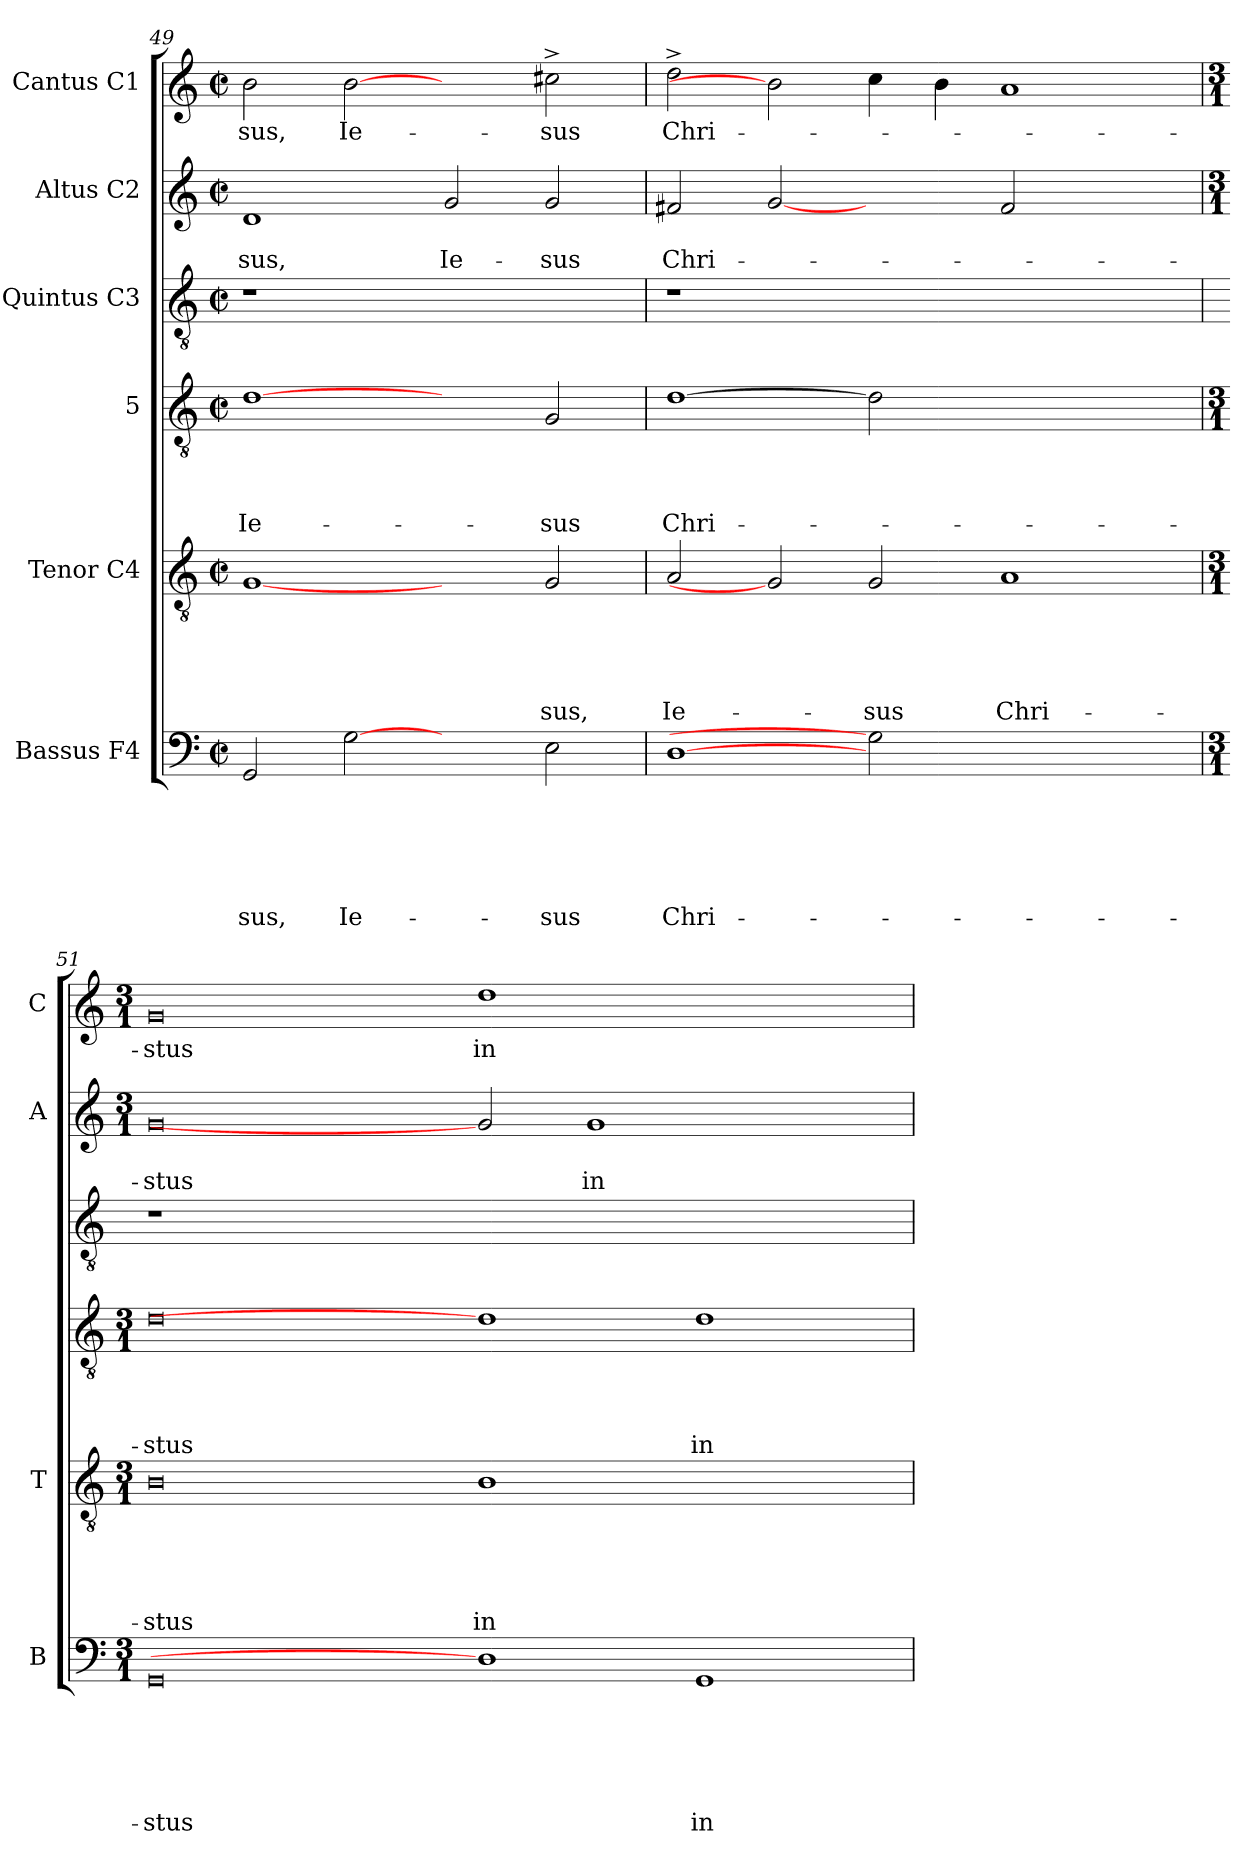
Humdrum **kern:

**kern	**text	**text	**text	**text	**text	**text	**kern	**text	**text	**text	**text	**text	**kern	**text	**text	**text	**text	**kern	**kern	**text	**text	**kern	**text
*part6	*part6	*part6	*part6	*part6	*part6	*part6	*part5	*part5	*part5	*part5	*part5	*part5	*part4	*part4	*part4	*part4	*part4	*part3	*part2	*part2	*part2	*part1	*part1
*staff6	*staff6	*staff6	*staff6	*staff6	*staff6	*staff6	*staff5	*staff5	*staff5	*staff5	*staff5	*staff5	*staff4	*staff4	*staff4	*staff4	*staff4	*staff3	*staff2	*staff2	*staff2	*staff1	*staff1
*I"Bassus F4	*	*	*	*	*	*	*I"Tenor C4	*	*	*	*	*	*I"5	*	*	*	*	*I"Quintus C3	*I"Altus C2	*	*	*I"Cantus C1	*
*I'B	*	*	*	*	*	*	*I'T	*	*	*	*	*	*	*	*	*	*	*	*I'A	*	*	*I'C	*
*clefF4	*	*	*	*	*	*	*clefGv2	*	*	*	*	*	*clefGv2	*	*	*	*	*clefGv2	*clefG2	*	*	*clefG2	*
*k[]	*	*	*	*	*	*	*k[]	*	*	*	*	*	*k[]	*	*	*	*	*k[]	*k[]	*	*	*k[]	*
*C:	*	*	*	*	*	*	*C:	*	*	*	*	*	*C:	*	*	*	*	*C:	*C:	*	*	*C:	*
*M2/2	*	*	*	*	*	*	*M2/2	*	*	*	*	*	*M2/2	*	*	*	*	*M2/2	*M2/2	*	*	*M2/2	*
*met(c|)	*	*	*	*	*	*	*met(c|)	*	*	*	*	*	*met(c|)	*	*	*	*	*met(c|)	*met(c|)	*	*	*met(c|)	*
=49	=49	=49	=49	=49	=49	=49	=49	=49	=49	=49	=49	=49	=49	=49	=49	=49	=49	=49	=49	=49	=49	=49	=49
!	!	!	!	!	!	!LO:LY:b	!	!	!	!	!	!	!	!	!	!	!LO:LY:b	!	!	!	!LO:LY:b	!	!LO:LY:b
2GG/	.	.	.	.	.	-sus,	[1G	.	.	.	.	.	[1d	.	.	.	Ie-	1r	1d	.	-sus,	2b\	-sus,
!	!	!	!	!	!	!LO:LY:b	!	!	!	!	!	!	!	!	!	!	!	!	!	!	!	!	!LO:LY:b
[2G	.	.	.	.	.	Ie-	.	.	.	.	.	.	.	.	.	.	.	.	.	.	.	[2b	Ie-
!	!	!	!	!	!	!	!	!	!	!	!	!	!	!	!	!	!	!	!	!	!LO:LY:b	!	!
2ryy	.	.	.	.	.	.	2ryy	.	.	.	.	.	2ryy	.	.	.	.	1ryy	2g/	.	Ie-	2ryy	.
!	!	!	!	!	!	!LO:LY:b	!	!	!	!	!	!LO:LY:b	!	!	!	!	!LO:LY:b	!	!	!	!LO:LY:b	!	!LO:LY:b
2E\	.	.	.	.	.	-sus	2G/	.	.	.	.	-sus,	2G/	.	.	.	-sus	.	2g/	.	-sus	2cc#X^>\	-sus
=50	=50	=50	=50	=50	=50	=50	=50	=50	=50	=50	=50	=50	=50	=50	=50	=50	=50	=50	=50	=50	=50	=50	=50
!	!	!	!	!	!	!LO:LY:b	!	!	!	!	!	!LO:LY:b	!	!	!	!	!LO:LY:b	!	!	!	!LO:LY:b	!	!LO:LY:b
[1D	.	.	.	.	.	Chri-	2A/	.	.	.	.	Ie-	[1d	.	.	.	Chri-	1r	2f#X/	.	Chri-	2dd^>\	Chri-
.	.	.	.	.	.	.	2G]	.	.	.	.	.	.	.	.	.	.	.	[2g	.	.	2b]	.
!	!	!	!	!	!	!	!	!	!	!	!	!LO:LY:b	!	!	!	!	!	!	!	!	!	!	!
2G]	.	.	.	.	.	.	2G/	.	.	.	.	-sus	2d]	.	.	.	.	1.ryy	2ryy	.	.	4cc\	.
.	.	.	.	.	.	.	.	.	.	.	.	.	.	.	.	.	.	.	.	.	.	4b\	.
!	!	!	!	!	!	!	!	!	!	!	!	!LO:LY:b	!	!	!	!	!	!	!	!	!	!	!
1ryy	.	.	.	.	.	.	1A	.	.	.	.	Chri-	1ryy	.	.	.	.	.	2f#/	.	.	1a	.
.	.	.	.	.	.	.	.	.	.	.	.	.	.	.	.	.	.	.	2ryy	.	.	.	.
!!LO:LB:g=z
=51	=51	=51	=51	=51	=51	=51	=51	=51	=51	=51	=51	=51	=51	=51	=51	=51	=51	=51	=51	=51	=51	=51	=51
*M3/1	*	*	*	*	*	*	*M3/1	*	*	*	*	*	*M3/1	*	*	*	*	*	*M3/1	*	*	*M3/1	*
!	!	!	!	!	!	!LO:LY:b	!	!	!	!	!	!LO:LY:b	!	!	!	!	!LO:LY:b	!	!	!	!LO:LY:b	!	!LO:LY:b
0GG	.	.	.	.	.	-stus	0B	.	.	.	.	-stus	0d	.	.	.	-stus	1r	0g	.	-stus	0g	-stus
.	.	.	.	.	.	.	.	.	.	.	.	.	.	.	.	.	.	0.ryy	.	.	.	.	.
!	!	!	!	!	!	!	!	!	!	!	!	!LO:LY:b	!	!	!	!	!	!	!	!	!	!	!LO:LY:b
1D]	.	.	.	.	.	.	1B	.	.	.	.	in	1d]	.	.	.	.	.	2g]	.	.	1dd	in
!	!	!	!	!	!	!	!	!	!	!	!	!	!	!	!	!	!	!	!	!	!LO:LY:b	!	!
.	.	.	.	.	.	.	.	.	.	.	.	.	.	.	.	.	.	.	1g	.	in	.	.
!	!	!	!	!	!	!LO:LY:b	!	!	!	!	!	!	!	!	!	!	!LO:LY:b	!	!	!	!	!	!
1GG	.	.	.	.	.	in	1ryy	.	.	.	.	.	1d	.	.	.	in	.	.	.	.	1ryy	.
.	.	.	.	.	.	.	.	.	.	.	.	.	.	.	.	.	.	.	2ryy	.	.	.	.
=	=	=	=	=	=	=	=	=	=	=	=	=	=	=	=	=	=	=	=	=	=	=	=
*-	*-	*-	*-	*-	*-	*-	*-	*-	*-	*-	*-	*-	*-	*-	*-	*-	*-	*-	*-	*-	*-	*-	*-
